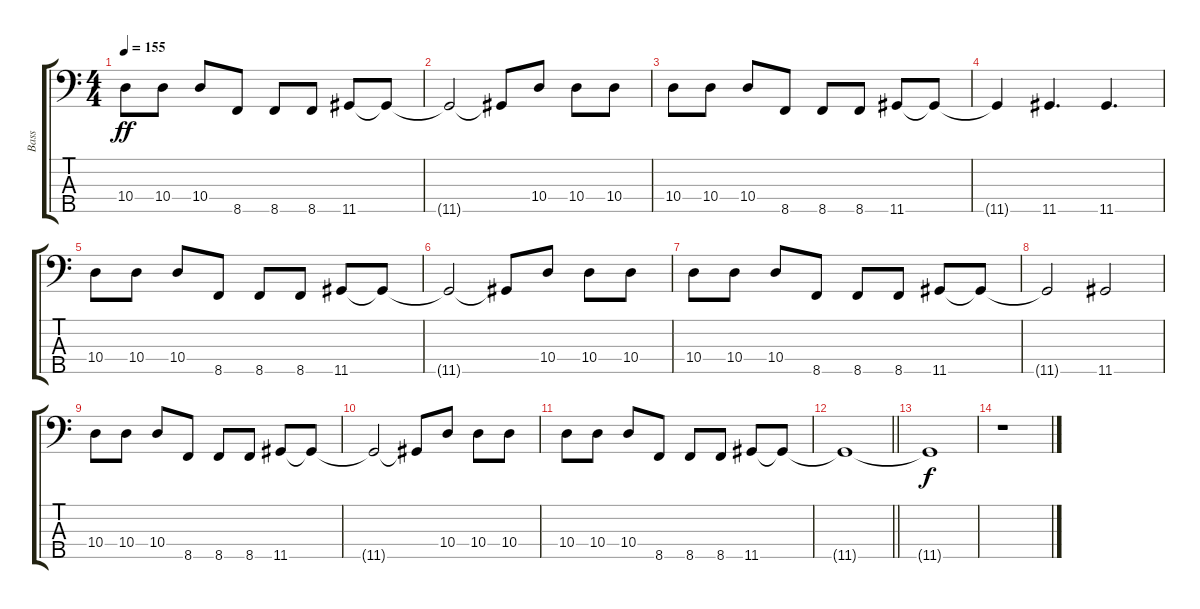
\track ("Bass" "Bass") {instrument electricbassfinger}
\staff {score tabs}
\tuning (G2 D2 A1 E1 A0) {hide}
\ts (4 4)
\tempo 155
\clef f4
\ks c
10.4.8{dy ff} 10.4.8 10.4.8 8.5.8 8.5.8 8.5.8 11.5.8 11.5{t}.8 |
11.5{t}.2 11.5{t}.8 10.4.8 10.4.8 10.4.8 |
10.4.8 10.4.8 10.4.8 8.5.8 8.5.8 8.5.8 11.5.8 11.5{t}.8 |
11.5{t}.4 11.5.4{d} 11.5.4{d} |
10.4.8 10.4.8 10.4.8 8.5.8 8.5.8 8.5.8 11.5.8 11.5{t}.8 |
11.5{t}.2 11.5{t}.8 10.4.8 10.4.8 10.4.8 |
10.4.8 10.4.8 10.4.8 8.5.8 8.5.8 8.5.8 11.5.8 11.5{t}.8 |
11.5{t}.2 11.5.2 |
10.4.8 10.4.8 10.4.8 8.5.8 8.5.8 8.5.8 11.5.8 11.5{t}.8 |
11.5{t}.2 11.5{t}.8 10.4.8 10.4.8 10.4.8 |
10.4.8 10.4.8 10.4.8 8.5.8 8.5.8 8.5.8 11.5.8 11.5{t}.8 |
\barLineRight lightlight
11.5{t}.1 |
11.5{t}.1{dy f} |
r.1
